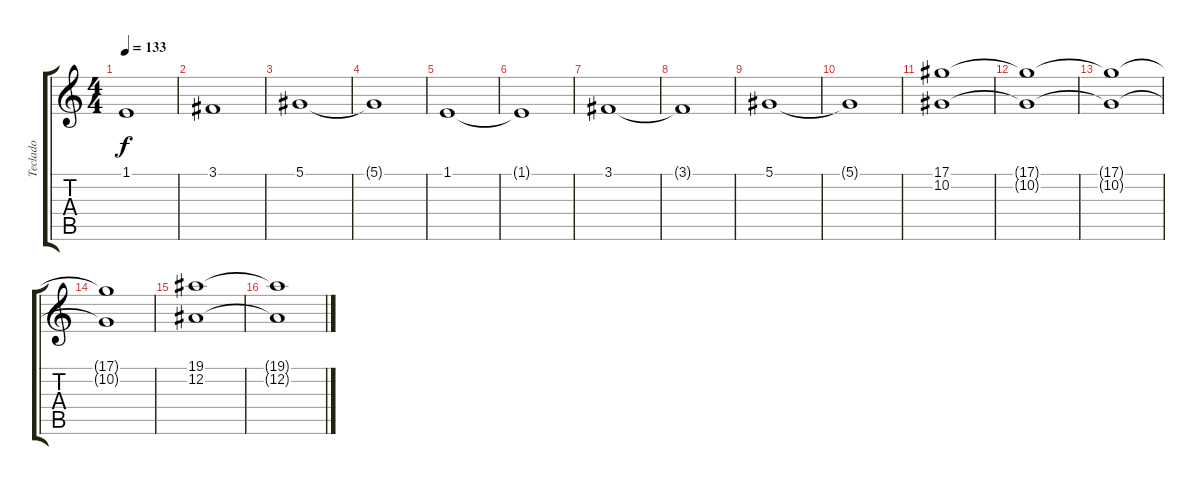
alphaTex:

\track ("Teclado" "Teclado") {instrument stringensemble2}
\staff {score tabs}
\tuning (Eb4 Bb3 Gb3 Db3 Ab2 Eb2) {hide}
\ts (4 4)
\tempo 133
\clef g2
\ks c
1.1.1{dy f} |
3.1.1 |
5.1.1 |
5.1{t}.1 |
1.1.1 |
1.1{t}.1 |
3.1.1 |
3.1{t}.1 |
5.1.1 |
5.1{t}.1 |
(17.1 10.2).1 |
(17.1{t} 10.2{t}).1 |
(17.1{t} 10.2{t}).1 |
(17.1{t} 10.2{t}).1 |
(19.1 12.2).1 |
(19.1{t} 12.2{t}).1
